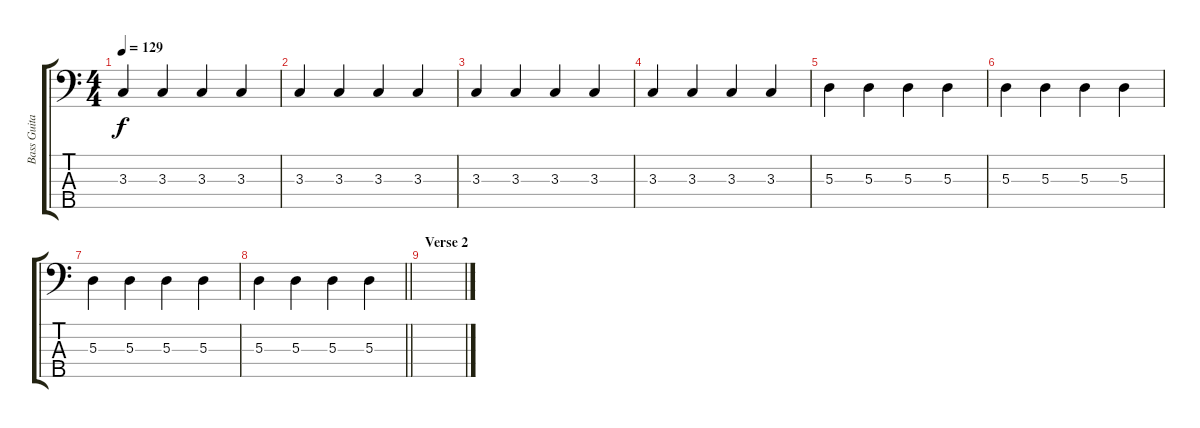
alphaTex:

\track ("Bass Guitar" "Bass Guita") {instrument electricbassfinger bank 2}
\staff {score tabs}
\tuning (G2 D2 A1 E1 B0) {hide}
\ts (4 4)
\tempo 129
\clef f4
\ks c
3.3.4{dy f} 3.3.4 3.3.4 3.3.4 |
3.3.4 3.3.4 3.3.4 3.3.4 |
3.3.4 3.3.4 3.3.4 3.3.4 |
3.3.4 3.3.4 3.3.4 3.3.4 |
5.3.4 5.3.4 5.3.4 5.3.4 |
5.3.4 5.3.4 5.3.4 5.3.4 |
5.3.4 5.3.4 5.3.4 5.3.4 |
\barLineRight lightlight
5.3.4 5.3.4 5.3.4 5.3.4 |
\section ("" "Verse 2")
